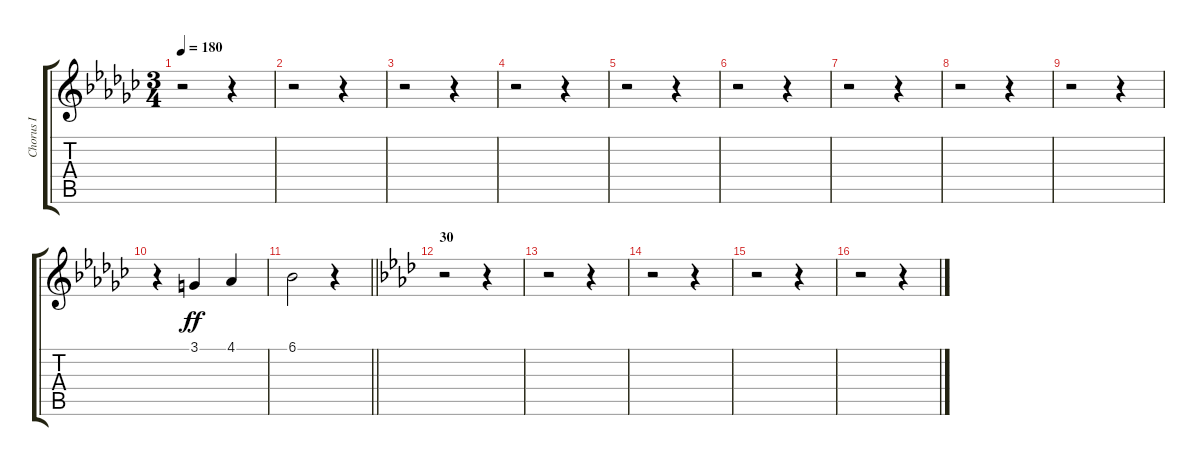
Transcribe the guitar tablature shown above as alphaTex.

\track ("Chorus I" "Chorus I") {instrument voiceoohs}
\staff {score tabs}
\tuning (E4 B3 G3 D3 A2 E2) {hide}
\ts (3 4)
\tempo 180
\clef g2
\ks gb
r.2{dy ff} r.4 |
r.2 r.4 |
r.2 r.4 |
r.2 r.4 |
r.2 r.4 |
r.2 r.4 |
r.2 r.4 |
r.2 r.4 |
r.2 r.4 |
r.4 3.1.4 4.1.4 |
\barLineRight lightlight
6.1.2 r.4 |
\section ("" "30")
\ks ab
r.2 r.4 |
r.2 r.4 |
r.2 r.4 |
r.2 r.4 |
r.2 r.4
